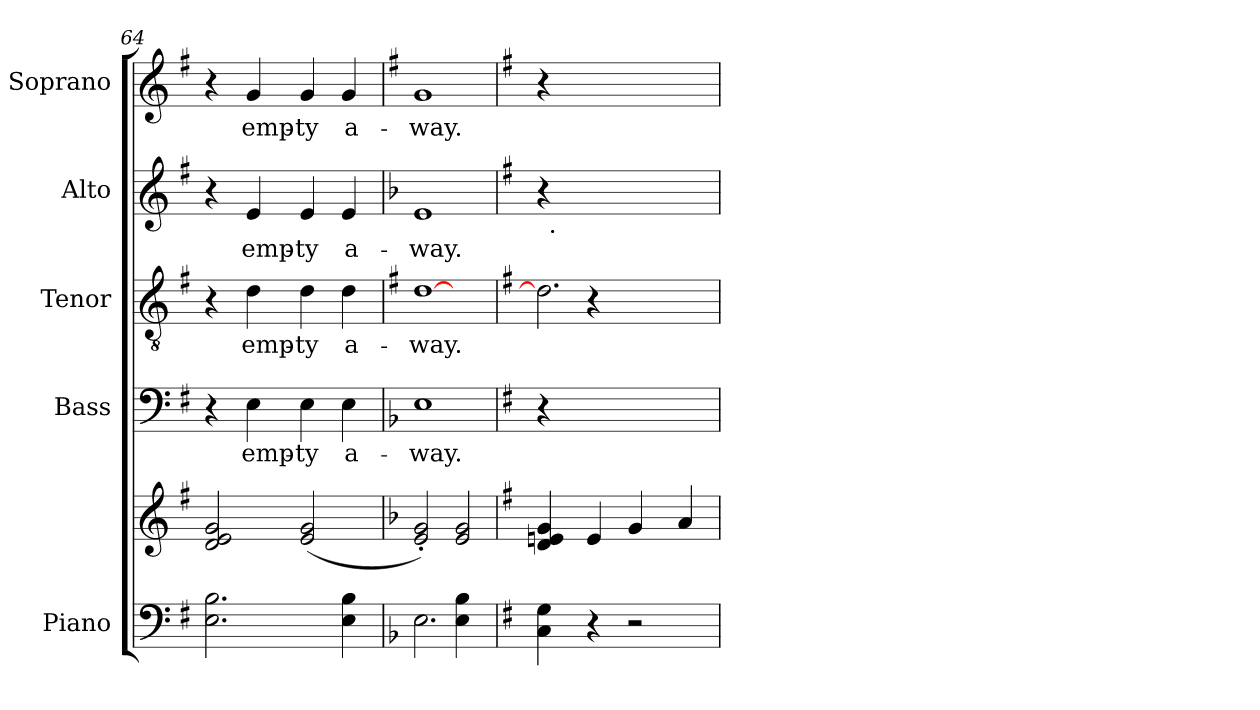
**kern	**kern	**kern	**text	**kern	**text	**kern	**text	**kern	**text
*part5	*part5	*part4	*part4	*part3	*part3	*part2	*part2	*part1	*part1
*staff6	*staff5	*staff4	*staff4	*staff3	*staff3	*staff2	*staff2	*staff1	*staff1
*I"Piano	*	*I"Bass	*	*I"Tenor	*	*I"Alto	*	*I"Soprano	*
*	*	*I'B.	*	*I'T.	*	*I'A.	*	*I'S.	*
*clefF4	*clefG2	*clefF4	*	*clefGv2	*	*clefG2	*	*clefG2	*
*k[f#]	*k[f#]	*k[f#]	*	*k[f#]	*	*k[f#]	*	*k[f#]	*
*G:	*G:	*G:	*	*G:	*	*G:	*	*G:	*
=64	=64	=64	=64	=64	=64	=64	=64	=64	=64
2.E\ 2.B\	2d/ 2g/ 2e/	4r	.	4r	.	4r	.	4r	.
!	!	!	!LO:LY:b:cj	!	!LO:LY:b:cj	!	!LO:LY:b:cj	!	!LO:LY:b:cj
.	.	4E\	emp-	4d\	emp-	4e/	emp-	4g/	emp-
!	!	!	!LO:LY:b:cj	!	!LO:LY:b:cj	!	!LO:LY:b:cj	!	!LO:LY:b:cj
.	(<2g/ 2e/	4E\	-ty	4d\	-ty	4e/	-ty	4g/	-ty
!	!	!	!LO:LY:b:cj	!	!LO:LY:b:cj	!	!LO:LY:b:cj	!	!LO:LY:b:cj
4E\ 4B\	.	4E\	a-	4d\	a-	4e/	a-	4g/	a-
=65	=65	=65	=65	=65	=65	=65	=65	=65	=65
*k[b-]	*k[b-]	*k[b-]	*	*	*	*k[b-]	*	*	*
*F:	*F:	*F:	*	*	*	*F:	*	*	*
!LO:N:vis=2.	!LO:N:vis=2	!LO:N:vis=1	!LO:LY:b	!LO:N:vis=1	!LO:LY:b	!LO:N:vis=1	!LO:LY:b	!LO:N:vis=1	!LO:LY:b
(>4E\	(<4g/'< 4e/'<)	4E	-way.	[<4d	-way.	4e	-way.	4g	-way.
!	!LO:N:vis=2	!	!	!	!	!	!	!	!
4E\ 4B-\	(<4g/ 4e/	4ryy	.	4ryy	.	4ryy	.	4ryy	.
!!LO:LB:g=z
=66	=66	=66	=66	=66	=66	=66	=66	=66	=66
*k[f#]	*k[f#]	*k[f#]	*	*	*	*k[f#]	*	*	*
*G:	*G:	*G:	*	*	*	*G:	*	*	*
!	!	!	!	!	!	!LO:TX:b:t=n	!	!	!
!	!	!	!	!LO:N:vis=2.	!	!	!	!	!
*	*	*	*	*	*	*^	*	*	*
4G\ 4C\	4d/ 4g/ 4en/	4r	.	4d\]	.	4r	32ryy	.	4r	.
!	!	!	!	!	!	!	!LO:TX:b:t=.	!	!	!
.	.	.	.	.	.	.	2ryy	.	.	.
4r	4e/	2.ryy	.	4r	.	2.ryy	.	.	2.ryy	.
2r	4g/	.	.	2ryy	.	.	.	.	.	.
.	.	.	.	.	.	.	4...ryy	.	.	.
.	4a/	.	.	.	.	.	.	.	.	.
*	*	*	*	*	*	*v	*v	*	*	*
=	=	=	=	=	=	=	=	=	=
*-	*-	*-	*-	*-	*-	*-	*-	*-	*-
